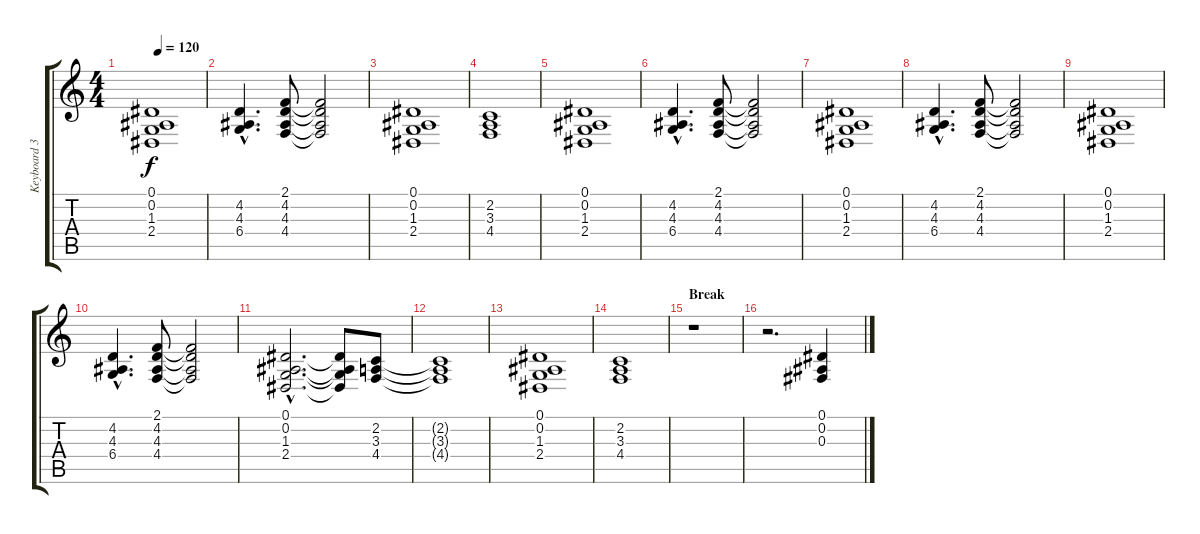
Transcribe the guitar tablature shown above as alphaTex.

\track ("Keyboard 3" "Keyboard 3") {instrument seashore}
\staff {score tabs}
\tuning (Eb4 Bb3 Gb3 Db3 Ab2 Eb2) {hide}
\ts (4 4)
\tempo 120
\clef g2
\ks c
(0.1 0.2 1.3 2.4).1{dy f} |
(4.2{hac} 4.3{hac} 6.4{hac}).4{d} (2.1 4.2 4.3 4.4).8 (2.1{t} 4.2{t} 4.3{t} 4.4{t}).2 |
(0.1 0.2 1.3 2.4).1 |
(2.2 3.3 4.4).1 |
(0.1 0.2 1.3 2.4).1 |
(4.2{hac} 4.3{hac} 6.4{hac}).4{d} (2.1 4.2 4.3 4.4).8 (2.1{t} 4.2{t} 4.3{t} 4.4{t}).2 |
(0.1 0.2 1.3 2.4).1 |
(4.2{hac} 4.3{hac} 6.4{hac}).4{d} (2.1 4.2 4.3 4.4).8 (2.1{t} 4.2{t} 4.3{t} 4.4{t}).2 |
(0.1 0.2 1.3 2.4).1 |
(4.2{hac} 4.3{hac} 6.4{hac}).4{d} (2.1 4.2 4.3 4.4).8 (2.1{t} 4.2{t} 4.3{t} 4.4{t}).2 |
(0.1{hac} 0.2{hac} 1.3{hac} 2.4{hac}).2{d} (0.1{t} 0.2{t} 1.3{t} 2.4{t}).8 (2.2 3.3 4.4).8 |
(2.2{t} 3.3{t} 4.4{t}).1 |
(0.1 0.2 1.3 2.4).1 |
(2.2 3.3 4.4).1 |
\section ("" "Break")
r.1 |
r.2{d} (0.1 0.2 0.3).4{volume 4 instrument seashore}
